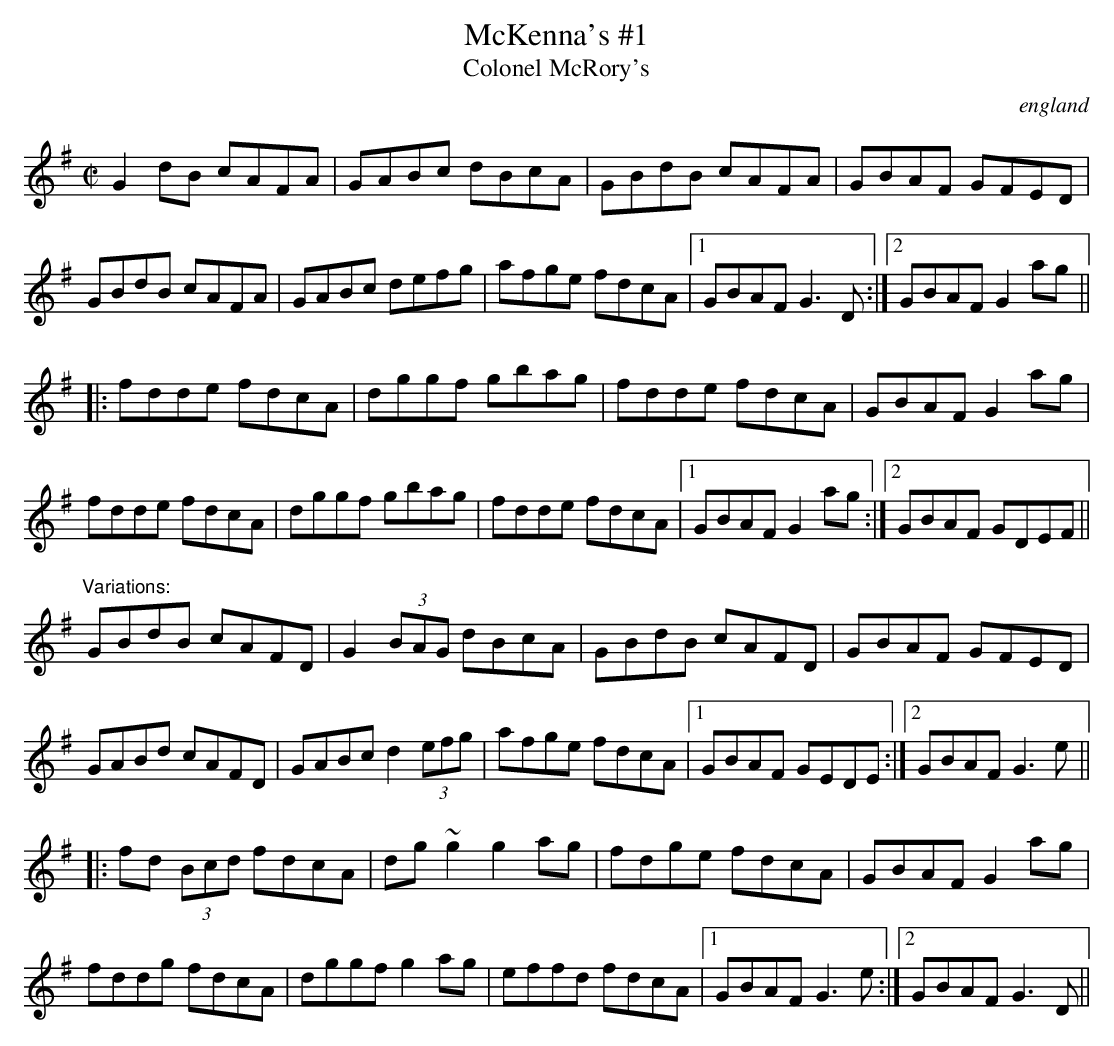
X:1
T:McKenna's #1
T:Colonel McRory's
O:england
M:C|
K:G
G2dB cAFA|GABc dBcA|GBdB cAFA|GBAF GFED|
GBdB cAFA|GABc defg|afge fdcA|1 GBAF G3D:|2 GBAF G2ag||
|:fdde fdcA|dggf gbag|fdde fdcA|GBAF G2ag|
fdde fdcA|dggf gbag|fdde fdcA|1 GBAF G2ag:|2 GBAF GDEF||
"Variations:"
GBdB cAFD|G2 (3BAG dBcA|GBdB cAFD|GBAF GFED|
GABd cAFD|GABc d2 (3efg|afge fdcA|1 GBAF GEDE:|2 GBAF G3e||
|:fd (3Bcd fdcA|dg~g2 g2ag|fdge fdcA|GBAF G2ag|
fddg fdcA|dggf g2ag|effd fdcA|1 GBAF G3e:|2 GBAF G3D||
